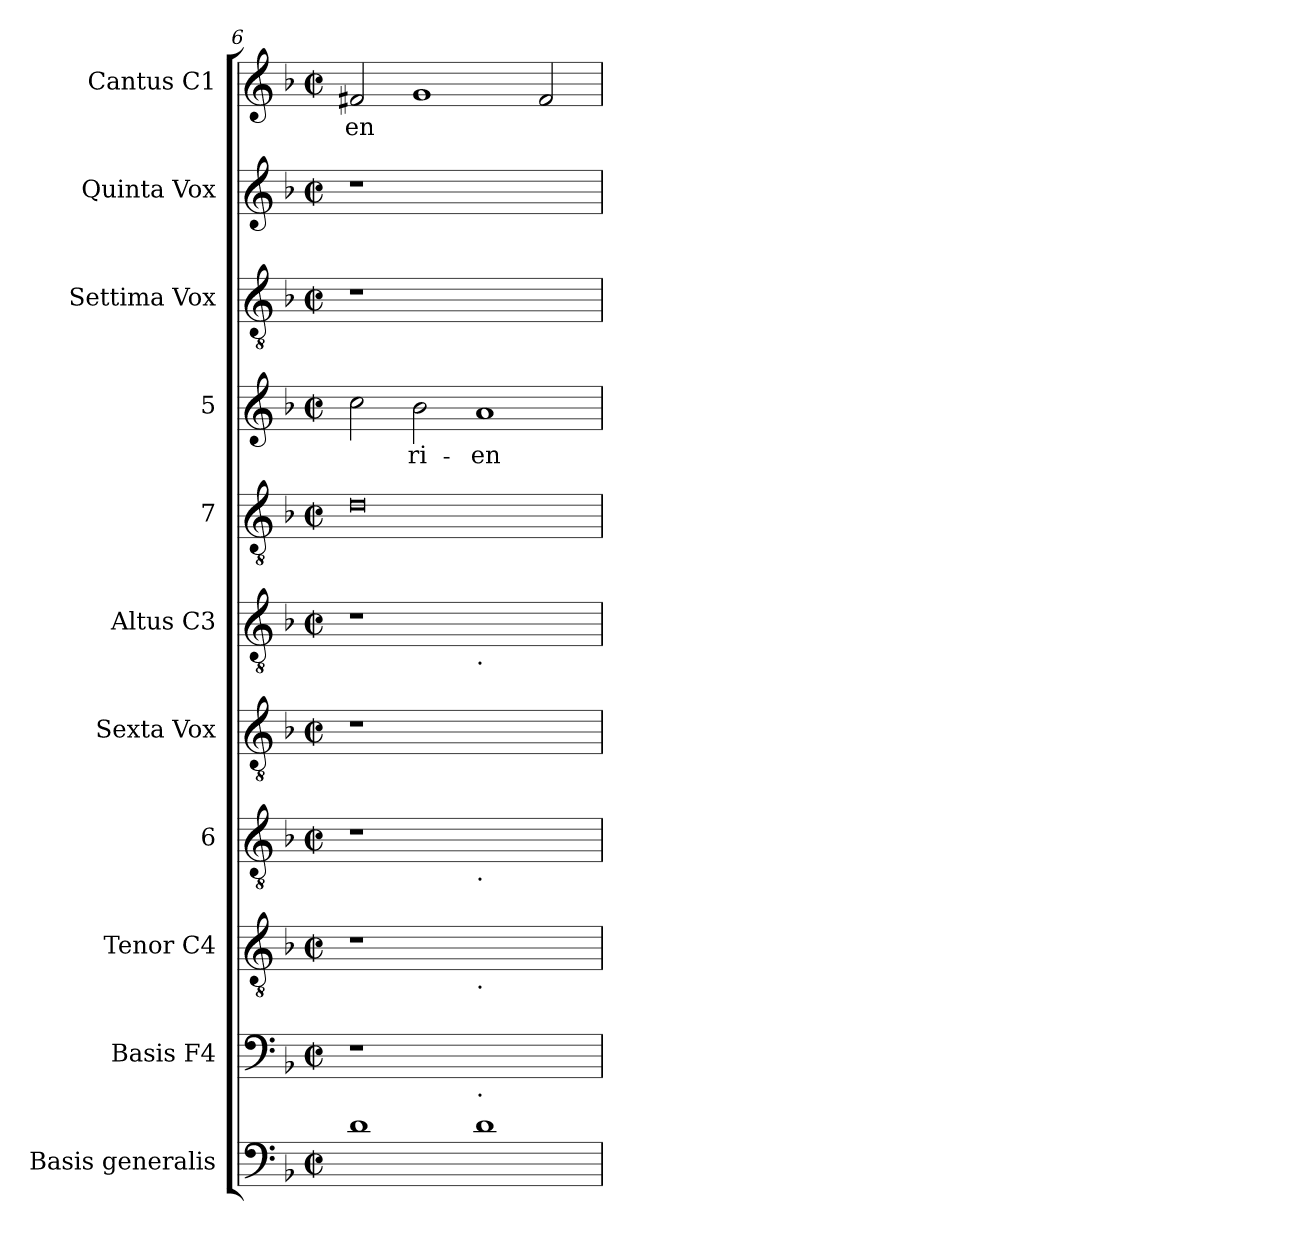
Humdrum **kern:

**kern	**text	**kern	**kern	**kern	**kern	**kern	**kern	**text	**kern	**text	**kern	**kern	**kern	**text
*part11	*part11	*part10	*part9	*part8	*part7	*part6	*part5	*part5	*part4	*part4	*part3	*part2	*part1	*part1
*staff11	*staff11	*staff10	*staff9	*staff8	*staff7	*staff6	*staff5	*staff5	*staff4	*staff4	*staff3	*staff2	*staff1	*staff1
*I"Basis  generalis	*	*I"Basis  F4	*I"Tenor  C4	*I"6	*I"Sexta  Vox	*I"Altus  C3	*I"7	*	*I"5	*	*I"Settima  Vox	*I"Quinta  Vox	*I"Cantus  C1	*
*	*	*I'B	*I'T	*	*	*I'A	*	*	*	*	*	*	*I'C	*
!!LO:PB:g=z
*clefF4	*	*clefF4	*clefGv2	*clefGv2	*clefGv2	*clefGv2	*clefGv2	*	*clefG2	*	*clefGv2	*clefG2	*clefG2	*
*k[b-]	*	*k[b-]	*k[b-]	*k[b-]	*k[b-]	*k[b-]	*k[b-]	*	*k[b-]	*	*k[b-]	*k[b-]	*k[b-]	*
*F:	*	*F:	*F:	*F:	*F:	*F:	*F:	*	*F:	*	*F:	*F:	*F:	*
*M2/2	*	*M2/2	*M2/2	*M2/2	*M2/2	*M2/2	*M2/2	*	*M2/2	*	*M2/2	*M2/2	*M2/2	*
*met(c|)	*	*met(c|)	*met(c|)	*met(c|)	*met(c|)	*met(c|)	*met(c|)	*	*met(c|)	*	*met(c|)	*met(c|)	*met(c|)	*
=6	=6	=6	=6	=6	=6	=6	=6	=6	=6	=6	=6	=6	=6	=6
!	!LO:LY:a:cj	!	!	!	!	!	!	!LO:LY:b:cj	!	!LO:LY:b:cj	!	!	!	!LO:LY:b:cj
1d	.	1r	1r	1r	1r	1r	0d	.	2cc\	.	1r	1r	2f#X/	-en-
!	!	!	!	!	!	!	!	!	!	!LO:LY:b:cj	!	!	!	!LO:LY:b:cj
.	.	.	.	.	.	.	.	.	2b-\	ri-	.	.	1g	--
!	!	!	!	!	!	!LO:TX:b:t=.	!	!	!	!	!	!	!	!
!	!	!	!	!LO:TX:b:t=.	!	!	!	!	!	!	!	!	!	!
!	!	!	!LO:TX:b:t=.	!	!	!	!	!	!	!	!	!	!	!
!	!	!LO:TX:b:t=.	!	!	!	!	!	!	!	!	!	!	!	!
!	!LO:LY:a:cj	!	!	!	!	!	!	!	!	!LO:LY:b:cj	!	!	!	!
1d	.	1ryy	1ryy	1ryy	1ryy	1ryy	.	.	1a	-en-	1ryy	1ryy	.	.
!	!	!	!	!	!	!	!	!	!	!	!	!	!	!LO:LY:b:cj
.	.	.	.	.	.	.	.	.	.	.	.	.	2f#/	--
=	=	=	=	=	=	=	=	=	=	=	=	=	=	=
*-	*-	*-	*-	*-	*-	*-	*-	*-	*-	*-	*-	*-	*-	*-
